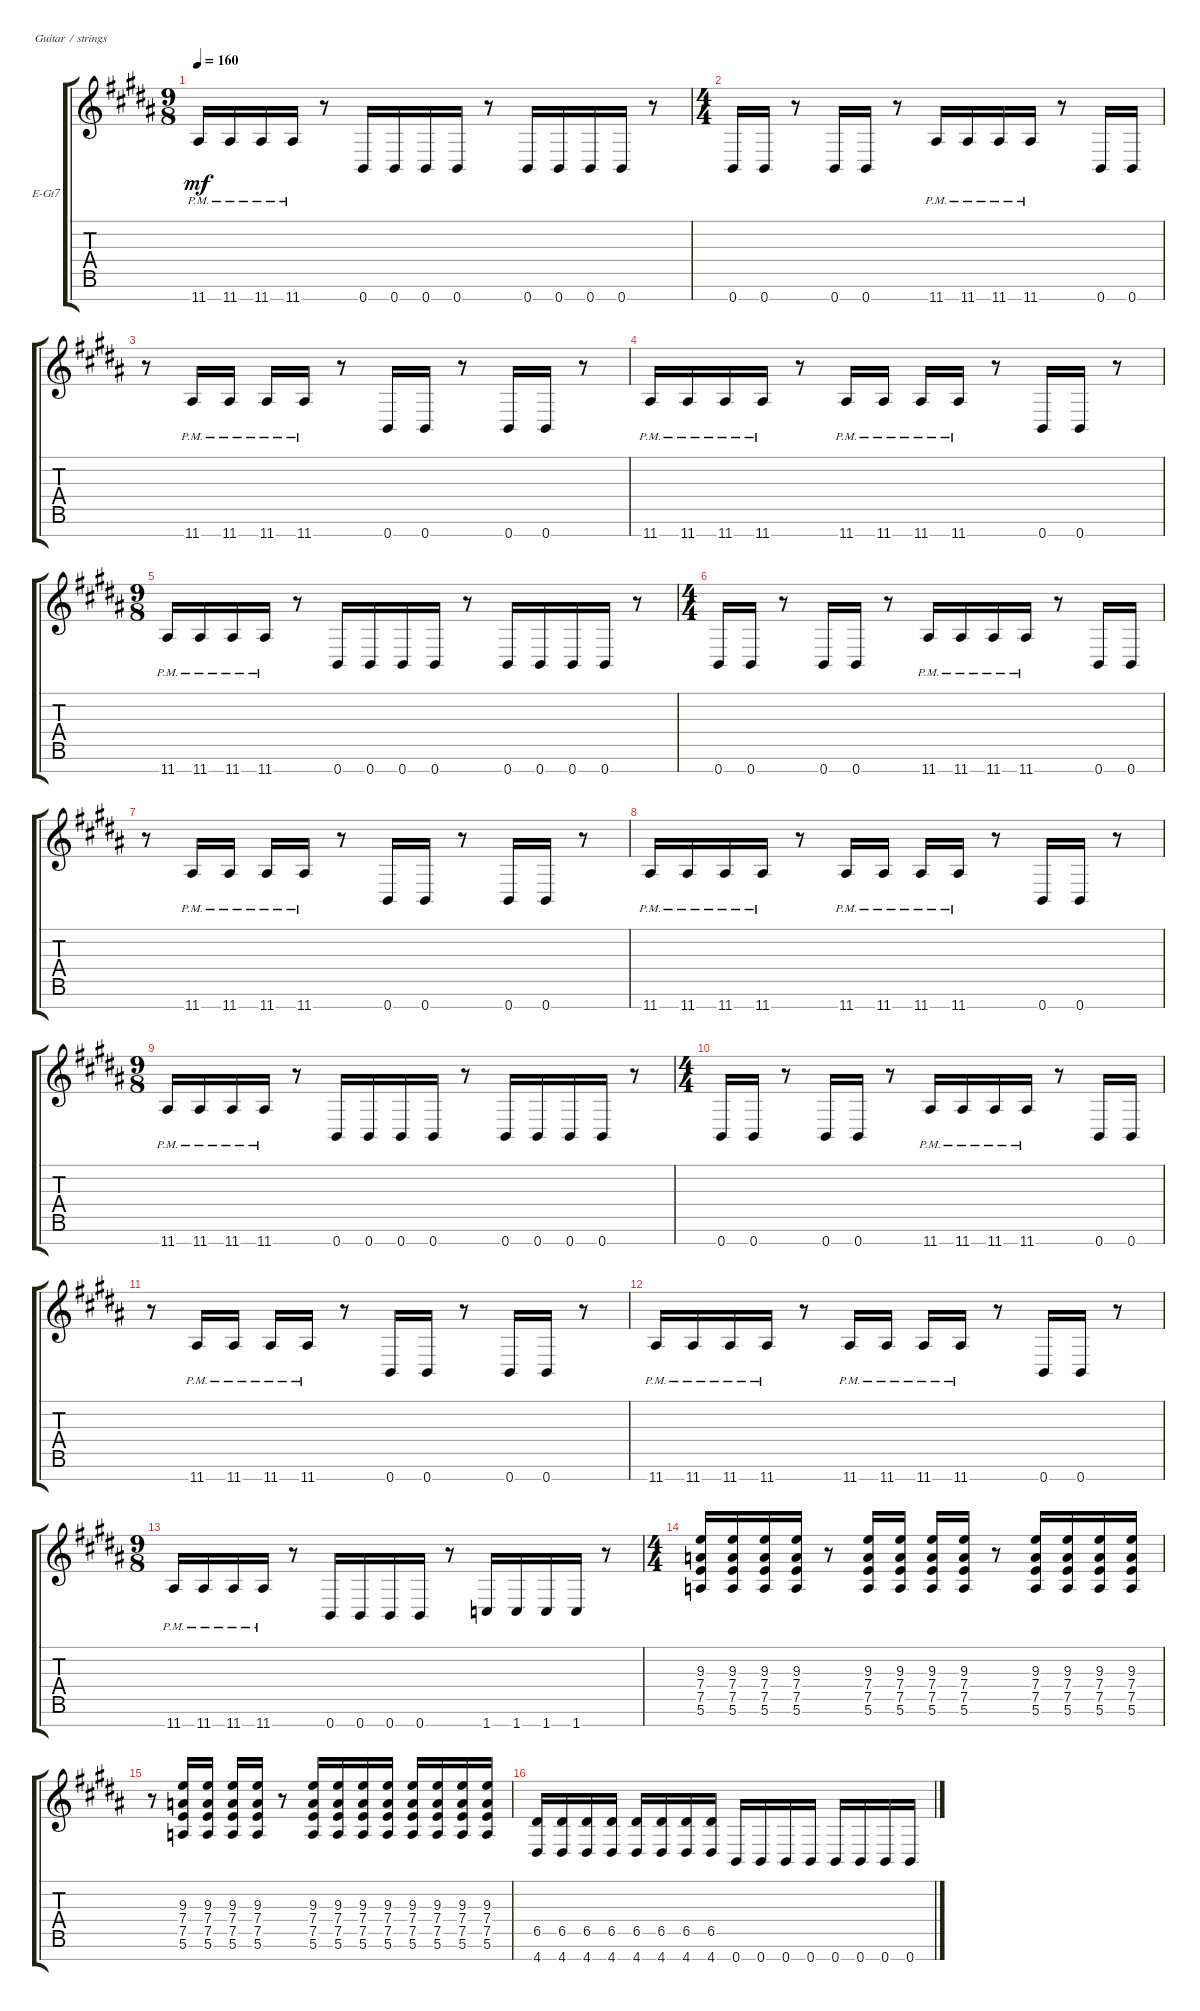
\defaultSystemsLayout 4
\bracketExtendMode groupsimilarinstruments
\firstSystemTrackNameOrientation horizontal
\otherSystemsTrackNameOrientation horizontal
\track ("Rhythm" "E-Gt7") {instrument distortionguitar}
\staff {score tabs}
\tuning (E4 B3 G3 D3 A2 E2 B1)
\ts (9 8)
\tempo 160
\clef g2
\ks b
11.7{pm}.16{dy mf} 11.7{pm}.16 11.7{pm}.16 11.7{pm}.16 r.8 0.7.16 0.7.16 0.7.16 0.7.16 r.8 0.7.16 0.7.16 0.7.16 0.7.16 r.8 |
\ts (4 4)
0.7.16 0.7.16 r.8 0.7.16 0.7.16 r.8 11.7{pm}.16 11.7{pm}.16 11.7{pm}.16 11.7{pm}.16 r.8 0.7.16 0.7.16 |
r.8 11.7{pm}.16 11.7{pm}.16 11.7{pm}.16 11.7{pm}.16 r.8 0.7.16 0.7.16 r.8 0.7.16 0.7.16 r.8 |
11.7{pm}.16 11.7{pm}.16 11.7{pm}.16 11.7{pm}.16 r.8 11.7{pm}.16 11.7{pm}.16 11.7{pm}.16 11.7{pm}.16 r.8 0.7.16 0.7.16 r.8 |
\ts (9 8)
11.7{pm}.16 11.7{pm}.16 11.7{pm}.16 11.7{pm}.16 r.8 0.7.16 0.7.16 0.7.16 0.7.16 r.8 0.7.16 0.7.16 0.7.16 0.7.16 r.8 |
\ts (4 4)
0.7.16 0.7.16 r.8 0.7.16 0.7.16 r.8 11.7{pm}.16 11.7{pm}.16 11.7{pm}.16 11.7{pm}.16 r.8 0.7.16 0.7.16 |
r.8 11.7{pm}.16 11.7{pm}.16 11.7{pm}.16 11.7{pm}.16 r.8 0.7.16 0.7.16 r.8 0.7.16 0.7.16 r.8 |
11.7{pm}.16 11.7{pm}.16 11.7{pm}.16 11.7{pm}.16 r.8 11.7{pm}.16 11.7{pm}.16 11.7{pm}.16 11.7{pm}.16 r.8 0.7.16 0.7.16 r.8 |
\ts (9 8)
11.7{pm}.16 11.7{pm}.16 11.7{pm}.16 11.7{pm}.16 r.8 0.7.16 0.7.16 0.7.16 0.7.16 r.8 0.7.16 0.7.16 0.7.16 0.7.16 r.8 |
\ts (4 4)
0.7.16 0.7.16 r.8 0.7.16 0.7.16 r.8 11.7{pm}.16 11.7{pm}.16 11.7{pm}.16 11.7{pm}.16 r.8 0.7.16 0.7.16 |
r.8 11.7{pm}.16 11.7{pm}.16 11.7{pm}.16 11.7{pm}.16 r.8 0.7.16 0.7.16 r.8 0.7.16 0.7.16 r.8 |
11.7{pm}.16 11.7{pm}.16 11.7{pm}.16 11.7{pm}.16 r.8 11.7{pm}.16 11.7{pm}.16 11.7{pm}.16 11.7{pm}.16 r.8 0.7.16 0.7.16 r.8 |
\ts (9 8)
11.7{pm}.16 11.7{pm}.16 11.7{pm}.16 11.7{pm}.16 r.8 0.7.16 0.7.16 0.7.16 0.7.16 r.8 1.7.16 1.7.16 1.7.16 1.7.16 r.8 |
\ts (4 4)
(5.6 7.5 7.4 9.3).16 (5.6 7.5 7.4 9.3).16 (5.6 7.5 7.4 9.3).16 (5.6 7.5 7.4 9.3).16 r.8 (5.6 7.5 7.4 9.3).16 (5.6 7.5 7.4 9.3).16 (5.6 7.5 7.4 9.3).16 (5.6 7.5 7.4 9.3).16 r.8 (5.6 7.5 7.4 9.3).16 (5.6 7.5 7.4 9.3).16 (5.6 7.5 7.4 9.3).16 (5.6 7.5 7.4 9.3).16 |
r.8 (5.6 7.5 7.4 9.3).16 (5.6 7.5 7.4 9.3).16 (5.6 7.5 7.4 9.3).16 (5.6 7.5 7.4 9.3).16 r.8 (5.6 7.5 7.4 9.3).16 (5.6 7.5 7.4 9.3).16 (5.6 7.5 7.4 9.3).16 (5.6 7.5 7.4 9.3).16 (5.6 7.5 7.4 9.3).16 (5.6 7.5 7.4 9.3).16 (5.6 7.5 7.4 9.3).16 (5.6 7.5 7.4 9.3).16 |
(4.7 6.5).16 (4.7 6.5).16 (4.7 6.5).16 (4.7 6.5).16 (4.7 6.5).16 (4.7 6.5).16 (4.7 6.5).16 (4.7 6.5).16 0.7.16 0.7.16 0.7.16 0.7.16 0.7.16 0.7.16 0.7.16 0.7.16
